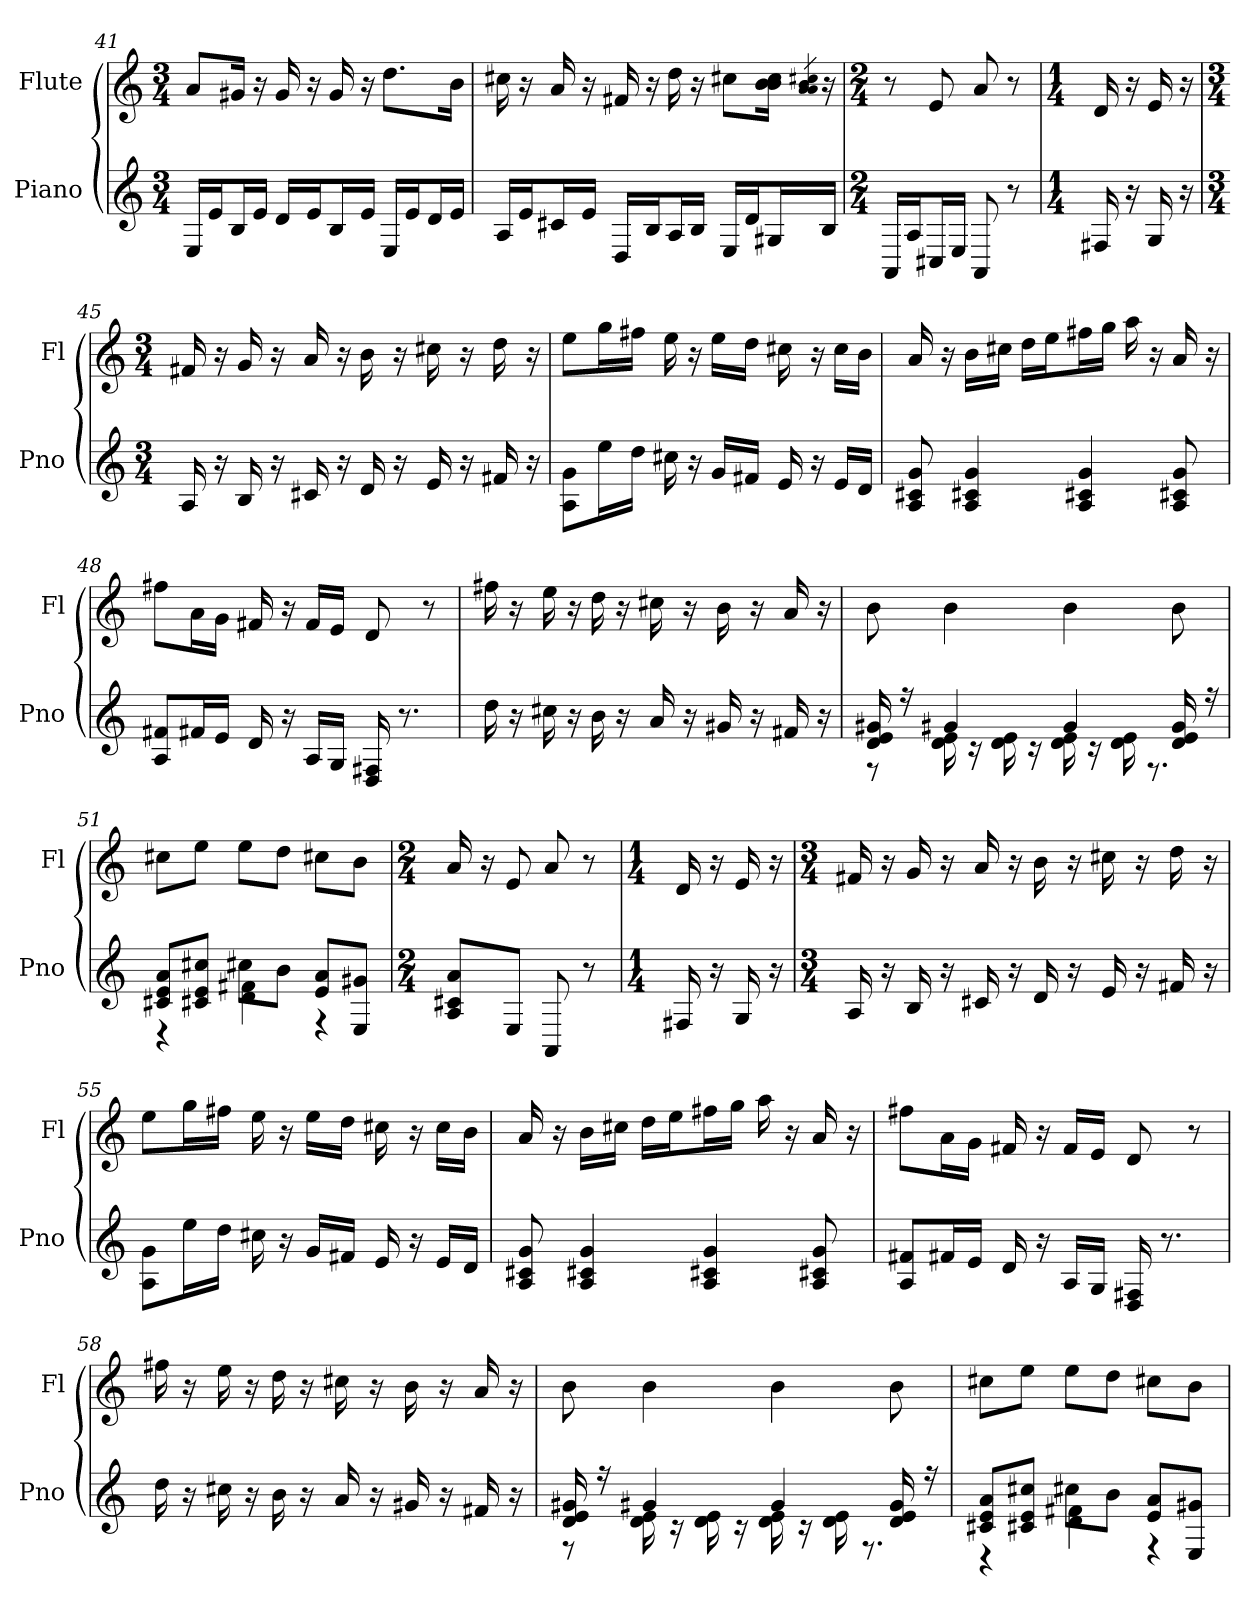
**kern	**kern
*part2	*part1
*staff2	*staff1
*I"Piano	*I"Flute
*I'Pno	*I'Fl
*clefG2	*clefG2
*M3/4	*M3/4
=41	=41
16E/LL	8a/L
16e/J	.
16B/L	16g#X/Jk
16e/JJ	16r
16d/LL	16g#
16e/J	16r
16B/L	16g#
16e/JJ	16r
16E/LL	8.dd\L
16e/J	.
16d/L	.
16e/JJ	16b\Jk
=42	=42
16A/LL	16cc#X
16e/J	16r
16c#X/L	16a
16e/JJ	16r
16D/LL	16f#X
16B/J	16r
16A/L	16dd
16B/JJ	16r
16E/LL	8cc#X\L
16d/J	.
16G#X/L	16b\ 16cc# 16bJk
.	4qcc#X 4qa 4qb 4qa
16B/JJ	16r
=43	=43
*M2/4	*M2/4
16AA/LL	8r
16A/J	.
16C#X/L	8e
16E/JJ	.
8AA	8a
8r	8r
=44	=44
*M1/4	*M1/4
16F#X	16d
16r	16r
16G	16e
16r	16r
=45	=45
*M3/4	*M3/4
16A	16f#X
16r	16r
16B	16g
16r	16r
16c#X	16a
16r	16r
16d	16b
16r	16r
16e	16cc#X
16r	16r
16f#X	16dd
16r	16r
=46	=46
8g\ 8AL	8ee\L
16ee\L	16gg\L
16dd\JJ	16ff#X\JJ
16cc#X	16ee
16r	16r
16g/LL	16ee\LL
16f#X/JJ	16dd\JJ
16e	16cc#X
16r	16r
16e/LL	16cc#\LL
16d/JJ	16b\JJ
=47	=47
8c#X 8g 8A	16a
.	16r
4c#X 4g 4A	16b\LL
.	16cc#X\JJ
.	16dd\LL
.	16ee\J
4c#X 4g 4A	16ff#X\L
.	16gg\JJ
.	16aa
.	16r
8c#X 8g 8A	16a
.	16r
=48	=48
8f#X/ 8AL	8ff#X\L
16f#X/L	16a\L
16e/JJ	16g\JJ
16d	16f#X
16r	16r
16A/LL	16f#/LL
16G/JJ	16e/JJ
16F#X 16D	8d
8.r	.
.	8r
=49	=49
16dd	16ff#X
16r	16r
16cc#X	16ee
16r	16r
16b	16dd
16r	16r
16a	16cc#X
16r	16r
16g#X	16b
16r	16r
16f#X	16a
16r	16r
=50	=50
*^	*
16g#X 16d 16e	8r	8b
16r	.	.
4g#X	16d 16e	4b
.	16r	.
.	16d 16e	.
.	16r	.
4g#	16d 16e	4b
.	16r	.
.	16d 16e	.
.	8.r	.
16g# 16d 16e	.	8b
16r	.	.
=51	=51	=51
8a/ 8c#X 8eL	4r	8cc#X\L
8cc#X/ 8c#X 8eJ	.	8ee\J
8cc#X\L	4d 4f#X	8ee\L
8b\J	.	8dd\J
8a/ 8eL	4r	8cc#X\L
8g#X/ 8EJ	.	8b\J
*v	*v	*
=52	=52
*M2/4	*M2/4
8c#X/ 8a 8AL	16a
.	16r
8E/J	8e
8AA	8a
8r	8r
=53	=53
*M1/4	*M1/4
16F#X	16d
16r	16r
16G	16e
16r	16r
=54	=54
*M3/4	*M3/4
16A	16f#X
16r	16r
16B	16g
16r	16r
16c#X	16a
16r	16r
16d	16b
16r	16r
16e	16cc#X
16r	16r
16f#X	16dd
16r	16r
=55	=55
8g\ 8AL	8ee\L
16ee\L	16gg\L
16dd\JJ	16ff#X\JJ
16cc#X	16ee
16r	16r
16g/LL	16ee\LL
16f#X/JJ	16dd\JJ
16e	16cc#X
16r	16r
16e/LL	16cc#\LL
16d/JJ	16b\JJ
=56	=56
8c#X 8g 8A	16a
.	16r
4c#X 4g 4A	16b\LL
.	16cc#X\JJ
.	16dd\LL
.	16ee\J
4c#X 4g 4A	16ff#X\L
.	16gg\JJ
.	16aa
.	16r
8c#X 8g 8A	16a
.	16r
=57	=57
8f#X/ 8AL	8ff#X\L
16f#X/L	16a\L
16e/JJ	16g\JJ
16d	16f#X
16r	16r
16A/LL	16f#/LL
16G/JJ	16e/JJ
16F#X 16D	8d
8.r	.
.	8r
=58	=58
16dd	16ff#X
16r	16r
16cc#X	16ee
16r	16r
16b	16dd
16r	16r
16a	16cc#X
16r	16r
16g#X	16b
16r	16r
16f#X	16a
16r	16r
=59	=59
*^	*
16g#X 16d 16e	8r	8b
16r	.	.
4g#X	16d 16e	4b
.	16r	.
.	16d 16e	.
.	16r	.
4g#	16d 16e	4b
.	16r	.
.	16d 16e	.
.	8.r	.
16g# 16d 16e	.	8b
16r	.	.
=60	=60	=60
8a/ 8c#X 8eL	4r	8cc#X\L
8cc#X/ 8c#X 8eJ	.	8ee\J
8cc#X\L	4d 4f#X	8ee\L
8b\J	.	8dd\J
8a/ 8eL	4r	8cc#X\L
8g#X/ 8EJ	.	8b\J
*v	*v	*
=	=
*-	*-
